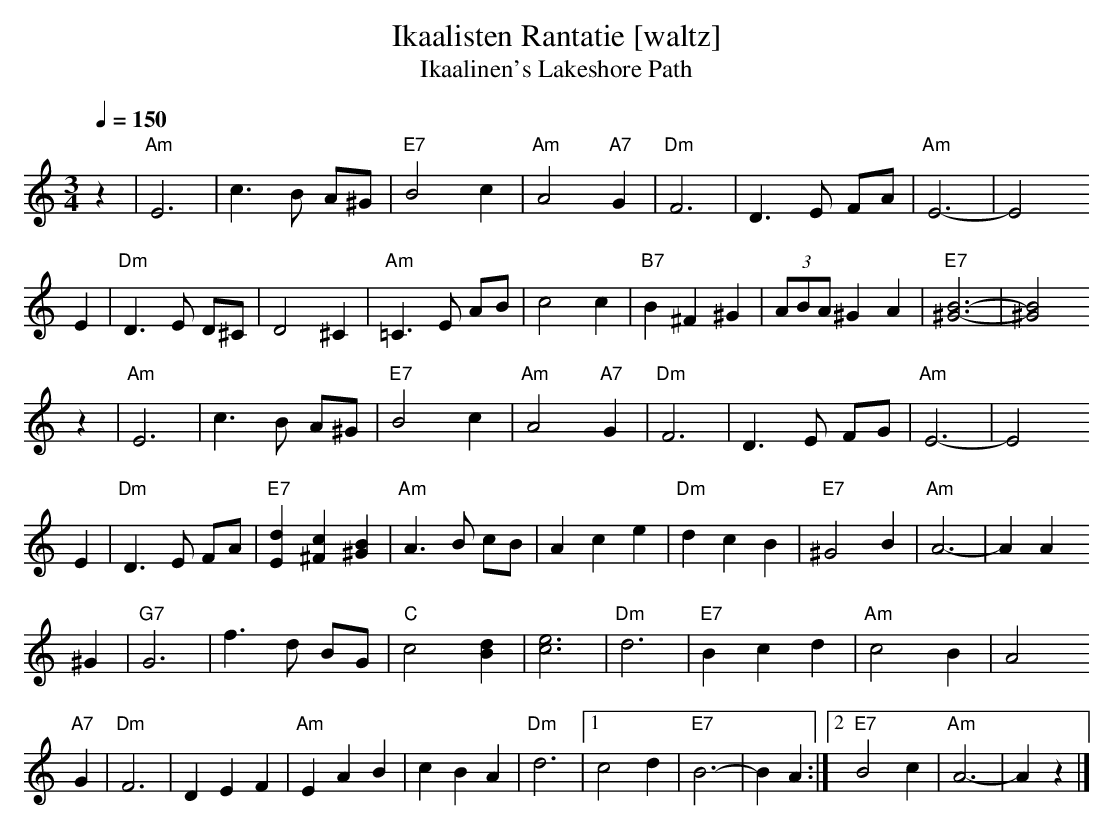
X:1
T:Ikaalisten Rantatie [waltz]
T:Ikaalinen's Lakeshore Path
M:3/4
L:1/8
Q:1/4=150
K:AMin
    z2|"Am"E6         |        c3B            A^G   |"E7"  B4    c2   |"Am"A4       \
"A7"G2|"Dm"F6         |        D3      E      FA    |"Am"  E6-        |    E4
    E2|"Dm"D3E     D^C|        D4            ^C2    |"Am" =C3E   AB   |    c4       \
    c2|"B7"B2 ^F2 ^G2 |      (3ABA   ^G2      A2    |"E7"[^G6-B6-]    |  [^G4B4]
    z2|"Am"E6         |        c3B            A^G   |"E7"  B4    c2   |"Am"A4       \
"A7"G2|"Dm"F6         |        D3      E      FG    |"Am"  E6-        |    E4
    E2|"Dm"D3E     FA |   "E7"[d2E2] [c2^F2] [B2^G2]|"Am"  A3B   cB   |    A2 c2    \
    e2|"Dm"d2  c2  B2 |   "E7"^G4             B2    |"Am"  A6-        |    A2A2
   ^G2|"G7"G6         |        f3d            BG    |"C"   c4   [d2B2]|   [e6c6]   |\
       "Dm"d6         |   "E7" B2     c2      d2    |"Am"  c4    B2   |    A4
"A7"G2|"Dm"F6         |        D2     E2      F2    |"Am"  E2 A2 B2   |    c2 B2 A2|\
       "Dm"d6         |[1      c4             d2    |"E7"  B6-        |    B2 A2  :|\
                       [2 "E7" B4             c2    |"Am"  A6-        |    A2 z2  |]
